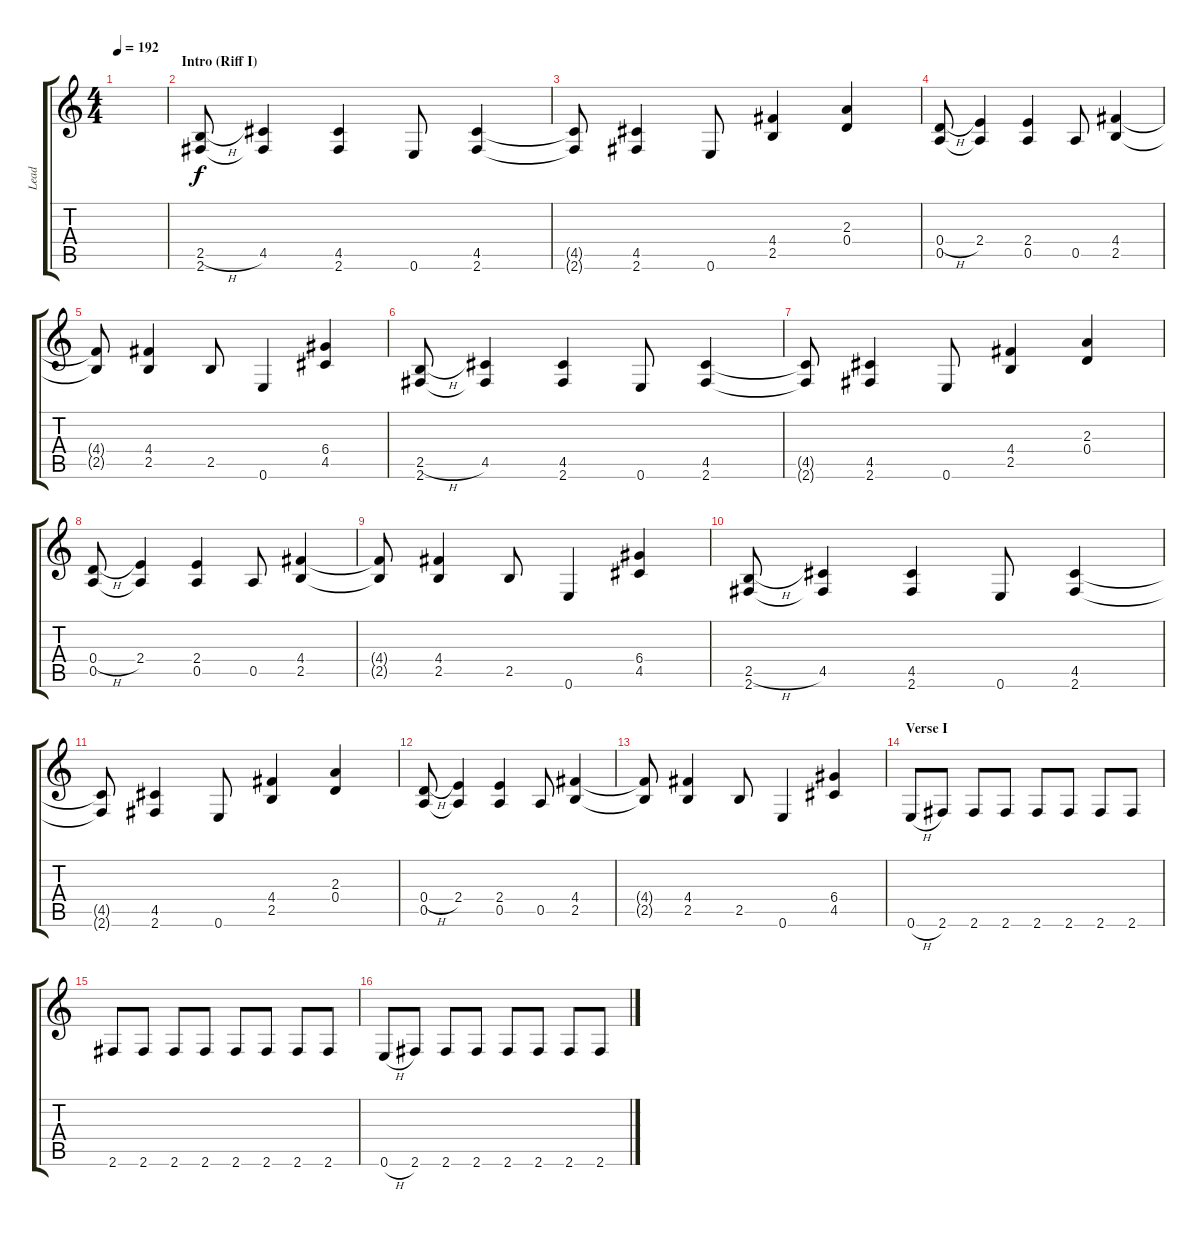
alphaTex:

\track ("Lead" "Lead") {instrument overdrivenguitar}
\staff {score tabs}
\tuning (E4 B3 G3 D3 A2 E2) {hide}
\ts (4 4)
\tempo 192
\tempo 190
\tempo 192
\clef g2
\ks c
|
\section ("" "Intro (Riff I)")
(2.5{h} 2.6).8 (4.5 2.6{t}).4 (4.5 2.6).4 0.6.8 (4.5 2.6).4 |
(4.5{t} 2.6{t}).8 (4.5 2.6).4 0.6.8 (4.4 2.5).4 (2.3 0.4).4 |
(0.4{h} 0.5).8 (2.4 0.5{t}).4 (2.4 0.5).4 0.5.8 (4.4 2.5).4 |
(4.4{t} 2.5{t}).8 (4.4 2.5).4 2.5.8 0.6.4 (6.4 4.5).4 |
(2.5{h} 2.6).8 (4.5 2.6{t}).4 (4.5 2.6).4 0.6.8 (4.5 2.6).4 |
(4.5{t} 2.6{t}).8 (4.5 2.6).4 0.6.8 (4.4 2.5).4 (2.3 0.4).4 |
(0.4{h} 0.5).8 (2.4 0.5{t}).4 (2.4 0.5).4 0.5.8 (4.4 2.5).4 |
(4.4{t} 2.5{t}).8 (4.4 2.5).4 2.5.8 0.6.4 (6.4 4.5).4 |
(2.5{h} 2.6).8 (4.5 2.6{t}).4 (4.5 2.6).4 0.6.8 (4.5 2.6).4 |
(4.5{t} 2.6{t}).8 (4.5 2.6).4 0.6.8 (4.4 2.5).4 (2.3 0.4).4 |
(0.4{h} 0.5).8 (2.4 0.5{t}).4 (2.4 0.5).4 0.5.8 (4.4 2.5).4 |
(4.4{t} 2.5{t}).8 (4.4 2.5).4 2.5.8 0.6.4 (6.4 4.5).4 |
\section ("" "Verse I")
0.6{h}.8{dy f instrument electricguitarmuted} 2.6.8 2.6.8 2.6.8 2.6.8 2.6.8 2.6.8 2.6.8 |
2.6.8 2.6.8 2.6.8 2.6.8 2.6.8 2.6.8 2.6.8 2.6.8 |
0.6{h}.8 2.6.8 2.6.8 2.6.8 2.6.8 2.6.8 2.6.8 2.6.8
